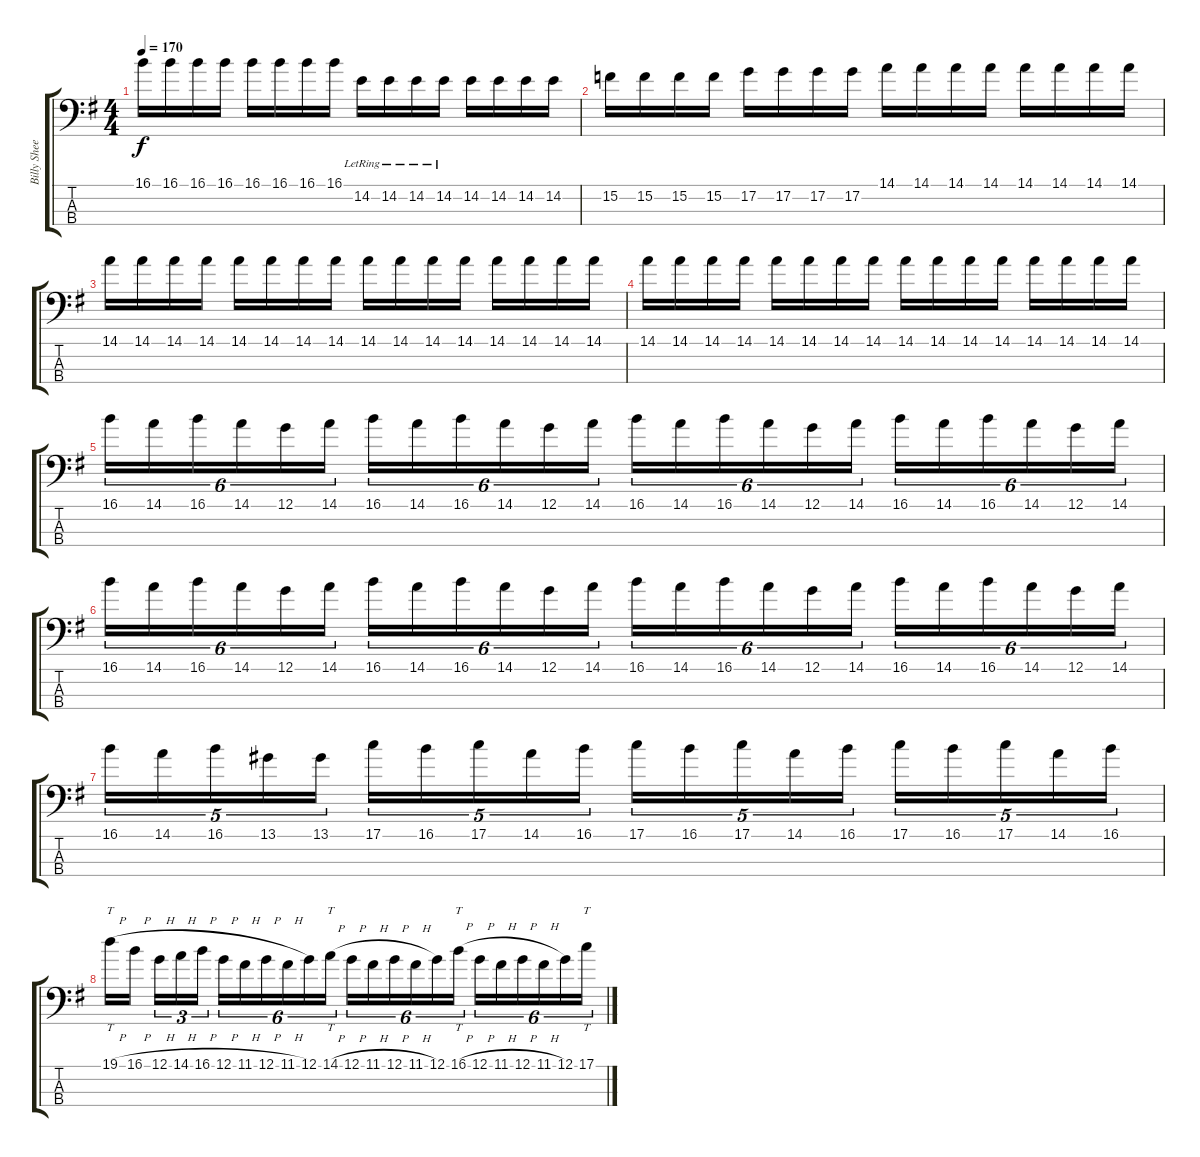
\track ("Billy Sheehan" "Billy Shee") {instrument electricbassfinger}
\staff {score tabs}
\tuning (G2 D2 A1 E1) {hide}
\ts (4 4)
\tempo 170
\clef f4
\ks g
16.1.16{dy f instrument electricbassfinger} 16.1.16 16.1.16 16.1.16 16.1.16 16.1.16 16.1.16 16.1.16 14.2{lr}.16 14.2{lr}.16 14.2{lr}.16 14.2{lr}.16 14.2.16 14.2.16 14.2.16 14.2.16 |
15.2.16 15.2.16 15.2.16 15.2.16 17.2.16 17.2.16 17.2.16 17.2.16 14.1.16 14.1.16 14.1.16 14.1.16 14.1.16 14.1.16 14.1.16 14.1.16 |
14.1.16 14.1.16 14.1.16 14.1.16 14.1.16 14.1.16 14.1.16 14.1.16 14.1.16 14.1.16 14.1.16 14.1.16 14.1.16 14.1.16 14.1.16 14.1.16 |
14.1.16 14.1.16 14.1.16 14.1.16 14.1.16 14.1.16 14.1.16 14.1.16 14.1.16 14.1.16 14.1.16 14.1.16 14.1.16 14.1.16 14.1.16 14.1.16 |
16.1.16{tu (6 4)} 14.1.16{tu (6 4)} 16.1.16{tu (6 4)} 14.1.16{tu (6 4)} 12.1.16{tu (6 4)} 14.1.16{tu (6 4)} 16.1.16{tu (6 4)} 14.1.16{tu (6 4)} 16.1.16{tu (6 4)} 14.1.16{tu (6 4)} 12.1.16{tu (6 4)} 14.1.16{tu (6 4)} 16.1.16{tu (6 4)} 14.1.16{tu (6 4)} 16.1.16{tu (6 4)} 14.1.16{tu (6 4)} 12.1.16{tu (6 4)} 14.1.16{tu (6 4)} 16.1.16{tu (6 4)} 14.1.16{tu (6 4)} 16.1.16{tu (6 4)} 14.1.16{tu (6 4)} 12.1.16{tu (6 4)} 14.1.16{tu (6 4)} |
16.1.16{tu (6 4)} 14.1.16{tu (6 4)} 16.1.16{tu (6 4)} 14.1.16{tu (6 4)} 12.1.16{tu (6 4)} 14.1.16{tu (6 4)} 16.1.16{tu (6 4)} 14.1.16{tu (6 4)} 16.1.16{tu (6 4)} 14.1.16{tu (6 4)} 12.1.16{tu (6 4)} 14.1.16{tu (6 4)} 16.1.16{tu (6 4)} 14.1.16{tu (6 4)} 16.1.16{tu (6 4)} 14.1.16{tu (6 4)} 12.1.16{tu (6 4)} 14.1.16{tu (6 4)} 16.1.16{tu (6 4)} 14.1.16{tu (6 4)} 16.1.16{tu (6 4)} 14.1.16{tu (6 4)} 12.1.16{tu (6 4)} 14.1.16{tu (6 4)} |
16.1.16{tu (5 4)} 14.1.16{tu (5 4)} 16.1.16{tu (5 4)} 13.1.16{tu (5 4)} 13.1.16{tu (5 4)} 17.1.16{tu (5 4)} 16.1.16{tu (5 4)} 17.1.16{tu (5 4)} 14.1.16{tu (5 4)} 16.1.16{tu (5 4)} 17.1.16{tu (5 4)} 16.1.16{tu (5 4)} 17.1.16{tu (5 4)} 14.1.16{tu (5 4)} 16.1.16{tu (5 4)} 17.1.16{tu (5 4)} 16.1.16{tu (5 4)} 17.1.16{tu (5 4)} 14.1.16{tu (5 4)} 16.1.16{tu (5 4)} |
19.1{h}.16{tt} 16.1{h}.16 12.1{h}.16{tu (3 2)} 14.1{h}.16{tu (3 2)} 16.1{h}.16{tu (3 2)} 12.1{h}.16{tu (6 4)} 11.1{h}.16{tu (6 4)} 12.1{h}.16{tu (6 4)} 11.1{h}.16{tu (6 4)} 12.1.16{tu (6 4)} 14.1{h}.16{tt tu (6 4)} 12.1{h}.16{tu (6 4)} 11.1{h}.16{tu (6 4)} 12.1{h}.16{tu (6 4)} 11.1{h}.16{tu (6 4)} 12.1.16{tu (6 4)} 16.1{h}.16{tt tu (6 4)} 12.1{h}.16{tu (6 4)} 11.1{h}.16{tu (6 4)} 12.1{h}.16{tu (6 4)} 11.1{h}.16{tu (6 4)} 12.1.16{tu (6 4)} 17.1{sl}.16{tt tu (6 4)}
